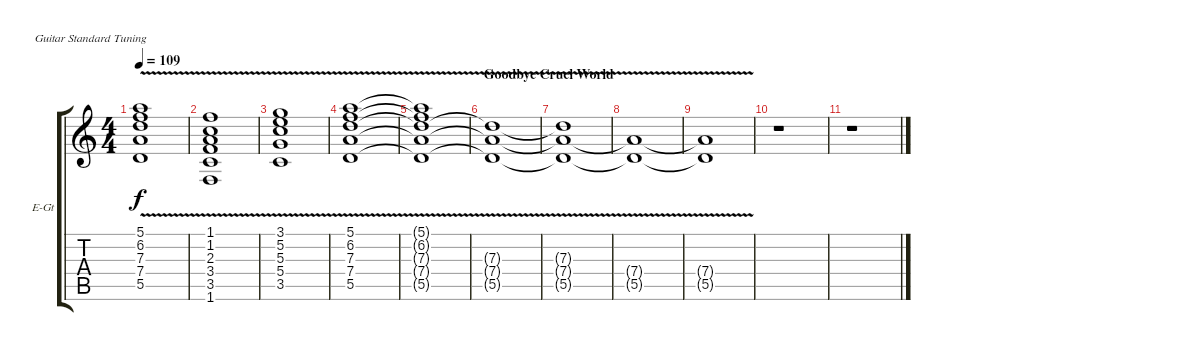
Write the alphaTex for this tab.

\bracketExtendMode groupsimilarinstruments
\firstSystemTrackNameOrientation horizontal
\otherSystemsTrackNameOrientation horizontal
\track ("Guit III" "E-Gt") {instrument overdrivenguitar}
\staff {score tabs}
\tuning (E4 B3 G3 D3 A2 E2)
\ts (4 4)
\tempo 109
\clef g2
\ks c
(5.1{v t} 6.2{v t} 7.3{v t} 7.4{v t} 5.5{v t}).1{dy f} |
(1.1{v} 1.2{v} 2.3{v} 3.4{v} 3.5{v} 1.6{v}).1 |
(3.1{v} 5.2{v} 5.3{v} 5.4{v} 3.5{v}).1 |
(5.1{v} 6.2{v} 7.3{v} 7.4{v} 5.5{v}).1 |
(5.1{v t} 6.2{v t} 7.3{v t} 7.4{v t} 5.5{v t}).1 |
\section ("" "Goodbye Cruel World")
(7.3{v t} 7.4{v t} 5.5{v t}).1 |
(7.3{v t} 7.4{v t} 5.5{v t}).1 |
(7.4{v t} 5.5{v t}).1 |
(7.4{v t} 5.5{v t}).1 |
r.1 |
r.1
